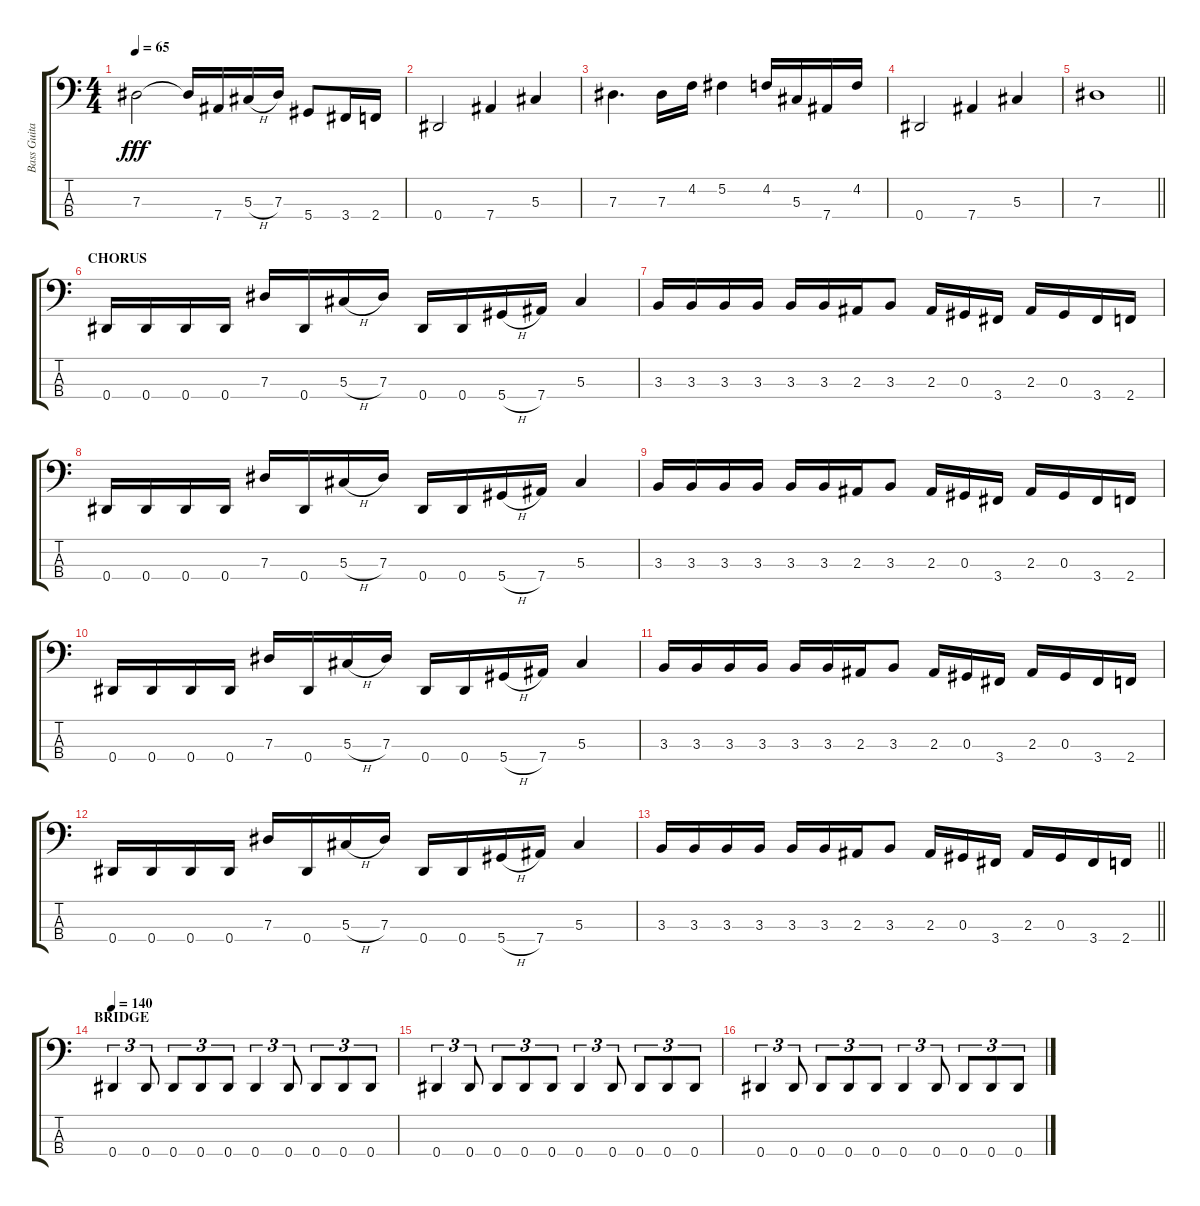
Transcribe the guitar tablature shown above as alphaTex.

\track ("Bass Guitar - Neil Murray" "Bass Guita") {instrument electricbassfinger}
\staff {score tabs}
\tuning (Gb2 Db2 Ab1 Eb1) {hide}
\ts (4 4)
\tempo 65
\clef f4
\ks c
7.3.2{dy fff} 7.3{t}.16 7.4.16 5.3{h}.16 7.3.16 5.4.8 3.4.16 2.4.16 |
0.4.2 7.4.4 5.3.4 |
7.3.4{d} 7.3.16 4.2.16 5.2.4 4.2.16 5.3.16 7.4.16 4.2.16 |
0.4.2 7.4.4 5.3.4 |
\barLineRight lightlight
7.3.1 |
\section ("" "CHORUS")
0.4.16 0.4.16 0.4.16 0.4.16 7.3.16 0.4.16 5.3{h}.16 7.3.16 0.4.16 0.4.16 5.4{h}.16 7.4.16 5.3.4 |
3.3.16 3.3.16 3.3.16 3.3.16 3.3.16 3.3.16 2.3.16 3.3.8 2.3.16 0.3.16 3.4.16 2.3.16 0.3.16 3.4.16 2.4.16 |
0.4.16 0.4.16 0.4.16 0.4.16 7.3.16 0.4.16 5.3{h}.16 7.3.16 0.4.16 0.4.16 5.4{h}.16 7.4.16 5.3.4 |
3.3.16 3.3.16 3.3.16 3.3.16 3.3.16 3.3.16 2.3.16 3.3.8 2.3.16 0.3.16 3.4.16 2.3.16 0.3.16 3.4.16 2.4.16 |
0.4.16 0.4.16 0.4.16 0.4.16 7.3.16 0.4.16 5.3{h}.16 7.3.16 0.4.16 0.4.16 5.4{h}.16 7.4.16 5.3.4 |
3.3.16 3.3.16 3.3.16 3.3.16 3.3.16 3.3.16 2.3.16 3.3.8 2.3.16 0.3.16 3.4.16 2.3.16 0.3.16 3.4.16 2.4.16 |
0.4.16 0.4.16 0.4.16 0.4.16 7.3.16 0.4.16 5.3{h}.16 7.3.16 0.4.16 0.4.16 5.4{h}.16 7.4.16 5.3.4 |
\barLineRight lightlight
3.3.16 3.3.16 3.3.16 3.3.16 3.3.16 3.3.16 2.3.16 3.3.8 2.3.16 0.3.16 3.4.16 2.3.16 0.3.16 3.4.16 2.4.16 |
\section ("" "BRIDGE")
\tempo 140
0.4.4{tu (3 2)} 0.4.8{tu (3 2)} 0.4.8{tu (3 2)} 0.4.8{tu (3 2)} 0.4.8{tu (3 2)} 0.4.4{tu (3 2)} 0.4.8{tu (3 2)} 0.4.8{tu (3 2)} 0.4.8{tu (3 2)} 0.4.8{tu (3 2)} |
0.4.4{tu (3 2)} 0.4.8{tu (3 2)} 0.4.8{tu (3 2)} 0.4.8{tu (3 2)} 0.4.8{tu (3 2)} 0.4.4{tu (3 2)} 0.4.8{tu (3 2)} 0.4.8{tu (3 2)} 0.4.8{tu (3 2)} 0.4.8{tu (3 2)} |
0.4.4{tu (3 2)} 0.4.8{tu (3 2)} 0.4.8{tu (3 2)} 0.4.8{tu (3 2)} 0.4.8{tu (3 2)} 0.4.4{tu (3 2)} 0.4.8{tu (3 2)} 0.4.8{tu (3 2)} 0.4.8{tu (3 2)} 0.4.8{tu (3 2)}
